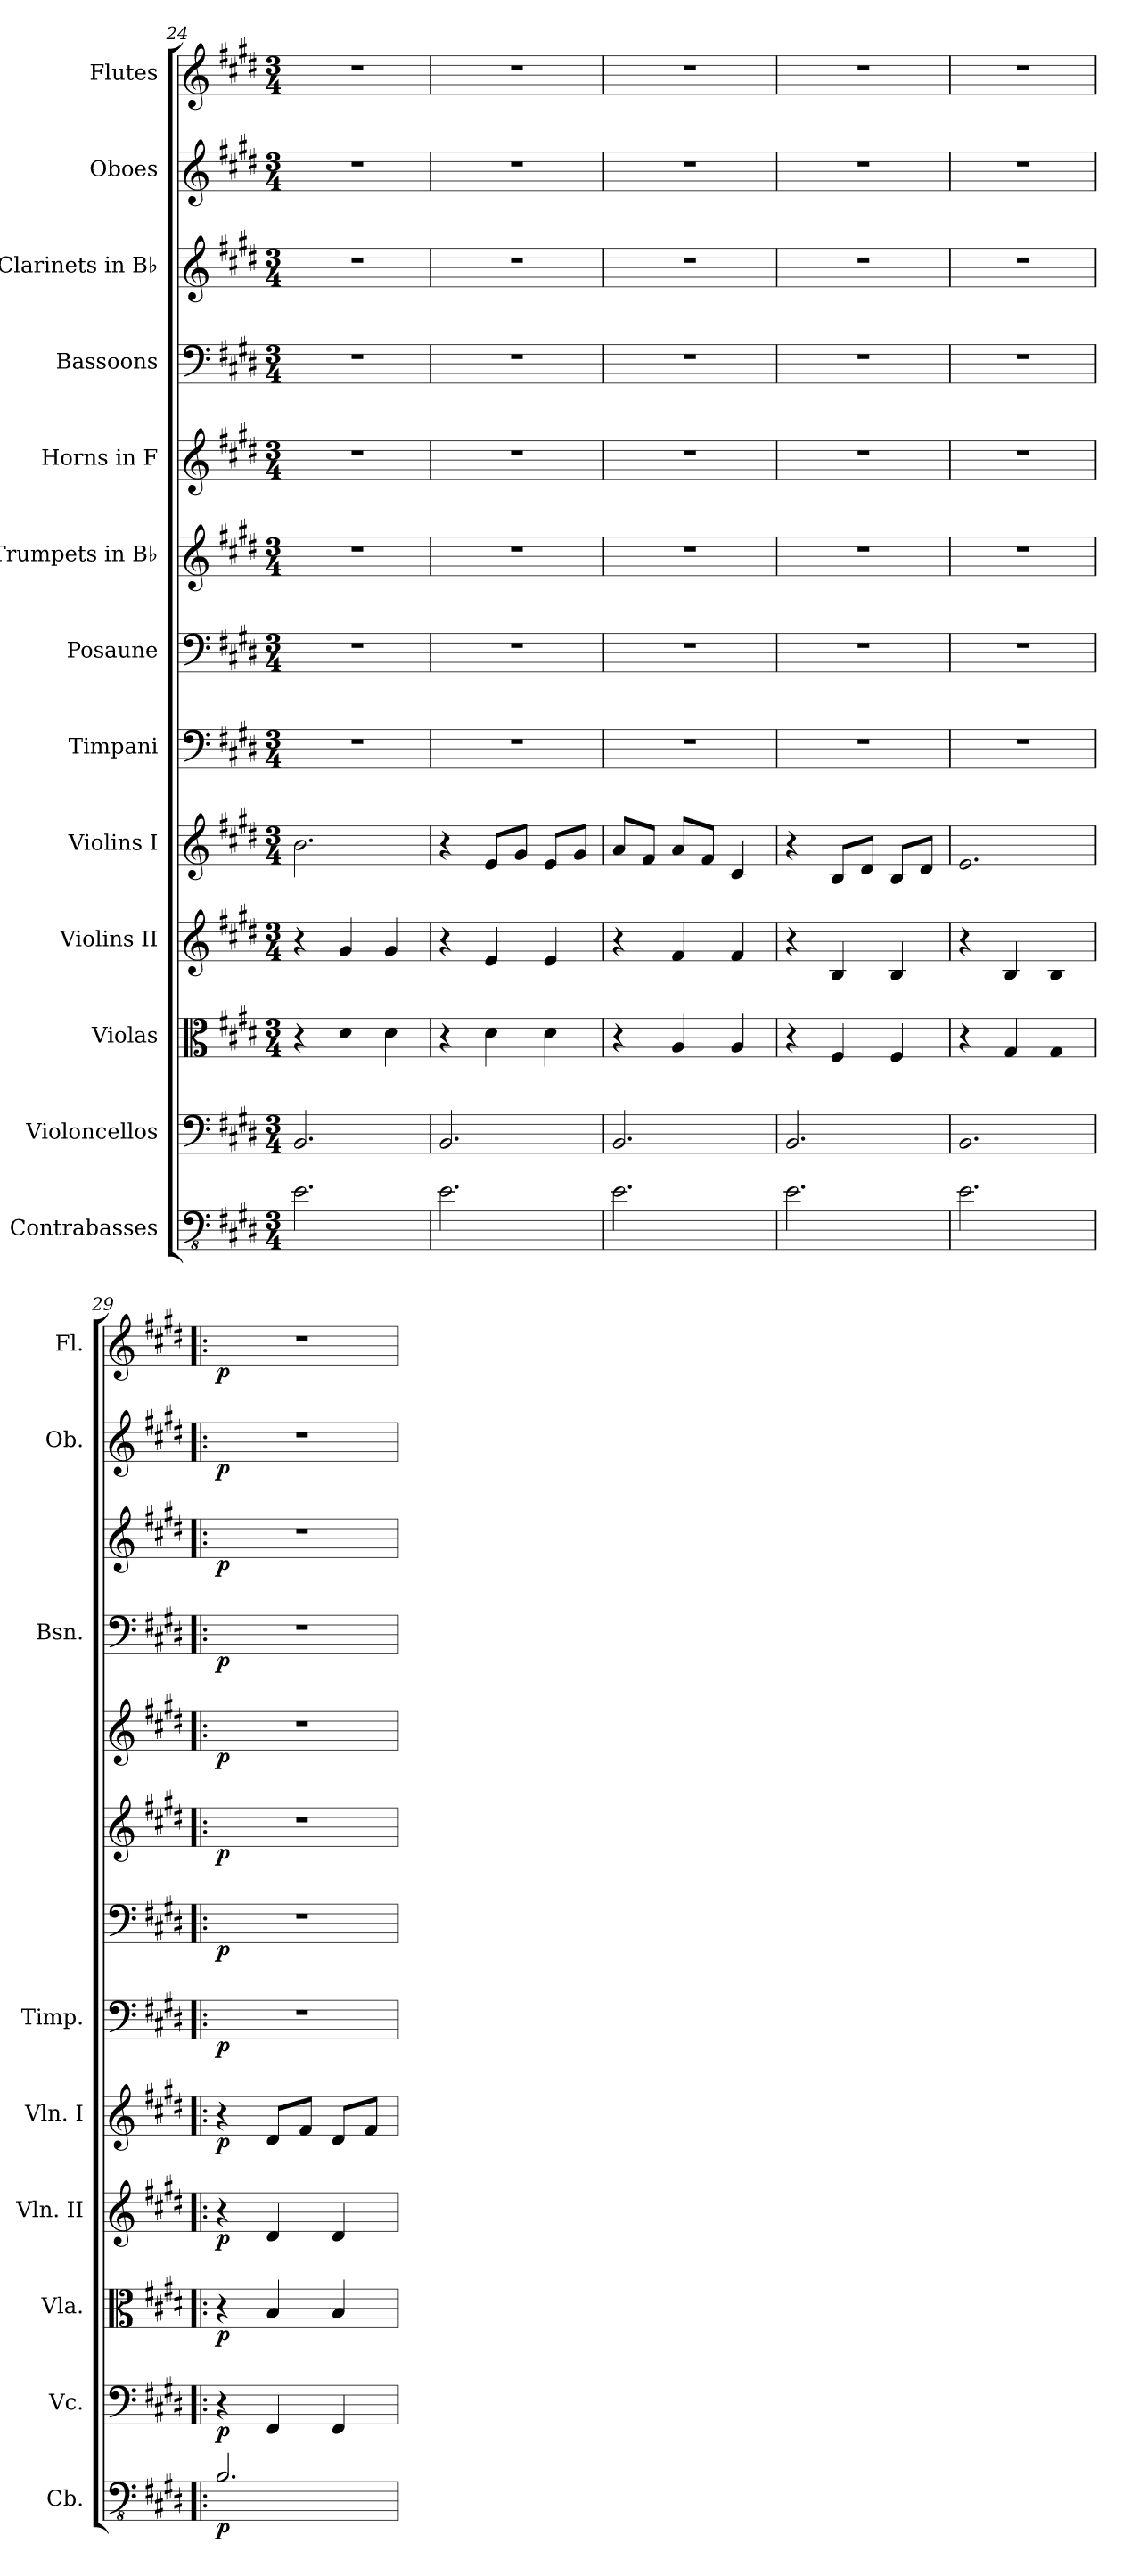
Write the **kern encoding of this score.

**kern	**dynam	**kern	**dynam	**kern	**dynam	**kern	**dynam	**kern	**dynam	**kern	**dynam	**kern	**dynam	**kern	**dynam	**kern	**dynam	**kern	**dynam	**kern	**dynam	**kern	**dynam	**kern	**dynam
*part13	*part13	*part12	*part12	*part11	*part11	*part10	*part10	*part9	*part9	*part8	*part8	*part7	*part7	*part6	*part6	*part5	*part5	*part4	*part4	*part3	*part3	*part2	*part2	*part1	*part1
*staff13	*staff13	*staff12	*staff12	*staff11	*staff11	*staff10	*staff10	*staff9	*staff9	*staff8	*staff8	*staff7	*staff7	*staff6	*staff6	*staff5	*staff5	*staff4	*staff4	*staff3	*staff3	*staff2	*staff2	*staff1	*staff1
*I"Contrabasses	*	*I"Violoncellos	*	*I"Violas	*	*I"Violins II	*	*I"Violins I	*	*I"Timpani	*	*I"Posaune	*	*I"Trumpets in B♭	*	*I"Horns in F	*	*I"Bassoons	*	*I"Clarinets in B♭	*	*I"Oboes	*	*I"Flutes	*
*I'Cb.	*	*I'Vc.	*	*I'Vla.	*	*I'Vln. II	*	*I'Vln. I	*	*I'Timp.	*	*	*	*	*	*	*	*I'Bsn.	*	*	*	*I'Ob.	*	*I'Fl.	*
*clefFv4	*	*clefF4	*	*clefC3	*	*clefG2	*	*clefG2	*	*clefF4	*	*clefF4	*	*clefG2	*	*clefG2	*	*clefF4	*	*clefG2	*	*clefG2	*	*clefG2	*
*ITrd7c12	*	*	*	*	*	*	*	*	*	*	*	*	*	*ITrd1c2	*	*ITrd4c7	*	*	*	*ITrd1c2	*	*	*	*	*
*k[f#c#g#d#]	*	*k[f#c#g#d#]	*	*k[f#c#g#d#]	*	*k[f#c#g#d#]	*	*k[f#c#g#d#]	*	*k[f#c#g#d#]	*	*k[f#c#g#d#]	*	*k[f#c#]	*	*k[f#c#g#]	*	*k[f#c#g#d#]	*	*k[f#c#]	*	*k[f#c#g#d#]	*	*k[f#c#g#d#]	*
*M3/4	*	*M3/4	*	*M3/4	*	*M3/4	*	*M3/4	*	*M3/4	*	*M3/4	*	*M3/4	*	*M3/4	*	*M3/4	*	*M3/4	*	*M3/4	*	*M3/4	*
=24	=24	=24	=24	=24	=24	=24	=24	=24	=24	=24	=24	=24	=24	=24	=24	=24	=24	=24	=24	=24	=24	=24	=24	=24	=24
2.EE\	.	2.BB/	.	4r	.	4r	.	2.b\	.	2.r	.	2.r	.	2.r	.	2.r	.	2.r	.	2.r	.	2.r	.	2.r	.
.	.	.	.	4d#\	.	4g#/	.	.	.	.	.	.	.	.	.	.	.	.	.	.	.	.	.	.	.
.	.	.	.	4d#\	.	4g#/	.	.	.	.	.	.	.	.	.	.	.	.	.	.	.	.	.	.	.
!!LO:PB:g=z
=25	=25	=25	=25	=25	=25	=25	=25	=25	=25	=25	=25	=25	=25	=25	=25	=25	=25	=25	=25	=25	=25	=25	=25	=25	=25
2.EE\	.	2.BB/	.	4r	.	4r	.	4r	.	2.r	.	2.r	.	2.r	.	2.r	.	2.r	.	2.r	.	2.r	.	2.r	.
.	.	.	.	4d#\	.	4e/	.	8e/L	.	.	.	.	.	.	.	.	.	.	.	.	.	.	.	.	.
.	.	.	.	.	.	.	.	8g#/J	.	.	.	.	.	.	.	.	.	.	.	.	.	.	.	.	.
.	.	.	.	4d#\	.	4e/	.	8e/L	.	.	.	.	.	.	.	.	.	.	.	.	.	.	.	.	.
.	.	.	.	.	.	.	.	8g#/J	.	.	.	.	.	.	.	.	.	.	.	.	.	.	.	.	.
=26	=26	=26	=26	=26	=26	=26	=26	=26	=26	=26	=26	=26	=26	=26	=26	=26	=26	=26	=26	=26	=26	=26	=26	=26	=26
2.EE\	.	2.BB/	.	4r	.	4r	.	8a/L	.	2.r	.	2.r	.	2.r	.	2.r	.	2.r	.	2.r	.	2.r	.	2.r	.
.	.	.	.	.	.	.	.	8f#/J	.	.	.	.	.	.	.	.	.	.	.	.	.	.	.	.	.
.	.	.	.	4A/	.	4f#/	.	8a/L	.	.	.	.	.	.	.	.	.	.	.	.	.	.	.	.	.
.	.	.	.	.	.	.	.	8f#/J	.	.	.	.	.	.	.	.	.	.	.	.	.	.	.	.	.
.	.	.	.	4A/	.	4f#/	.	4c#/	.	.	.	.	.	.	.	.	.	.	.	.	.	.	.	.	.
=27	=27	=27	=27	=27	=27	=27	=27	=27	=27	=27	=27	=27	=27	=27	=27	=27	=27	=27	=27	=27	=27	=27	=27	=27	=27
2.EE\	.	2.BB/	.	4r	.	4r	.	4r	.	2.r	.	2.r	.	2.r	.	2.r	.	2.r	.	2.r	.	2.r	.	2.r	.
.	.	.	.	4F#/	.	4B/	.	8B/L	.	.	.	.	.	.	.	.	.	.	.	.	.	.	.	.	.
.	.	.	.	.	.	.	.	8d#/J	.	.	.	.	.	.	.	.	.	.	.	.	.	.	.	.	.
.	.	.	.	4F#/	.	4B/	.	8B/L	.	.	.	.	.	.	.	.	.	.	.	.	.	.	.	.	.
.	.	.	.	.	.	.	.	8d#/J	.	.	.	.	.	.	.	.	.	.	.	.	.	.	.	.	.
=28	=28	=28	=28	=28	=28	=28	=28	=28	=28	=28	=28	=28	=28	=28	=28	=28	=28	=28	=28	=28	=28	=28	=28	=28	=28
2.EE\	.	2.BB/	.	4r	.	4r	.	2.e/	.	2.r	.	2.r	.	2.r	.	2.r	.	2.r	.	2.r	.	2.r	.	2.r	.
.	.	.	.	4G#/	.	4B/	.	.	.	.	.	.	.	.	.	.	.	.	.	.	.	.	.	.	.
.	.	.	.	4G#/	.	4B/	.	.	.	.	.	.	.	.	.	.	.	.	.	.	.	.	.	.	.
=29!|:	=29!|:	=29!|:	=29!|:	=29!|:	=29!|:	=29!|:	=29!|:	=29!|:	=29!|:	=29!|:	=29!|:	=29!|:	=29!|:	=29!|:	=29!|:	=29!|:	=29!|:	=29!|:	=29!|:	=29!|:	=29!|:	=29!|:	=29!|:	=29!|:	=29!|:
!	!LO:DY:b	!	!LO:DY:b	!	!LO:DY:b	!	!LO:DY:b	!	!LO:DY:b	!	!LO:DY:b	!	!LO:DY:b	!	!LO:DY:b	!	!LO:DY:b	!	!LO:DY:b	!	!LO:DY:b	!	!LO:DY:b	!	!LO:DY:b
2.BBB/	p	4r	p	4r	p	4r	p	4r	p	2.r	p	2.r	p	2.r	p	2.r	p	2.r	p	2.r	p	2.r	p	2.r	p
.	.	4FF#/	.	4B/	.	4d#/	.	8d#/L	.	.	.	.	.	.	.	.	.	.	.	.	.	.	.	.	.
.	.	.	.	.	.	.	.	8f#/J	.	.	.	.	.	.	.	.	.	.	.	.	.	.	.	.	.
.	.	4FF#/	.	4B/	.	4d#/	.	8d#/L	.	.	.	.	.	.	.	.	.	.	.	.	.	.	.	.	.
.	.	.	.	.	.	.	.	8f#/J	.	.	.	.	.	.	.	.	.	.	.	.	.	.	.	.	.
=	=	=	=	=	=	=	=	=	=	=	=	=	=	=	=	=	=	=	=	=	=	=	=	=	=
*-	*-	*-	*-	*-	*-	*-	*-	*-	*-	*-	*-	*-	*-	*-	*-	*-	*-	*-	*-	*-	*-	*-	*-	*-	*-
